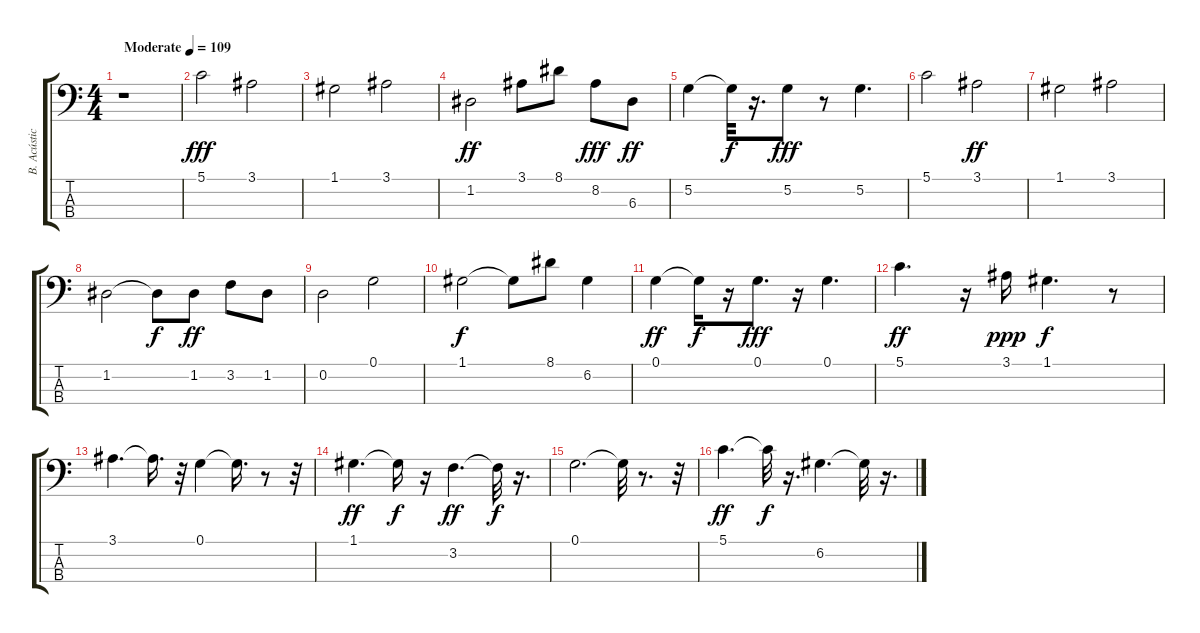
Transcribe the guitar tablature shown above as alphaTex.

\track ("B. Acústico" "B. Acústic") {instrument acousticbass}
\staff {score tabs}
\tuning (G2 D2 A1 E1) {hide}
\ts (4 4)
\tempo (109 "Moderate")
\clef f4
\ks c
r.1{dy fff instrument acousticbass} |
5.1.2 3.1.2 |
1.1.2 3.1.2 |
1.2.2{dy ff} 3.1.8 8.1.8 8.2.8{dy fff} 6.3.8{dy ff} |
5.2.4 5.2{t}.32{dy f} r.16{d} 5.2.8{dy fff} r.8 5.2.4{d} |
5.1.2 3.1.2{dy ff} |
1.1.2 3.1.2 |
1.2.2 1.2{t}.8{dy f} 1.2.8{dy ff} 3.2.8 1.2.8 |
0.2.2 0.1.2 |
1.1.2{dy f} 1.1{t}.8 8.1.8 6.2.4 |
0.1.4{dy ff} 0.1{t}.16{dy f} r.16 0.1.8{d dy fff} r.16 0.1.4{d} |
5.1.4{d dy ff} r.16 3.1.16{dy ppp} 1.1.4{d dy f} r.8 |
3.1.4{d} 3.1{t}.16{d} r.32 0.1.4 0.1{t}.16{d} r.8 r.32 |
1.1.4{d dy ff} 1.1{t}.16{dy f} r.16 3.2.4{d dy ff} 3.2{t}.32{dy f} r.16{d} |
0.1.2{d} 0.1{t}.32 r.8{d} r.32 |
5.1.4{d dy ff} 5.1{t}.32{dy f} r.16{d} 6.2.4{d} 6.2{t}.32 r.16{d}
